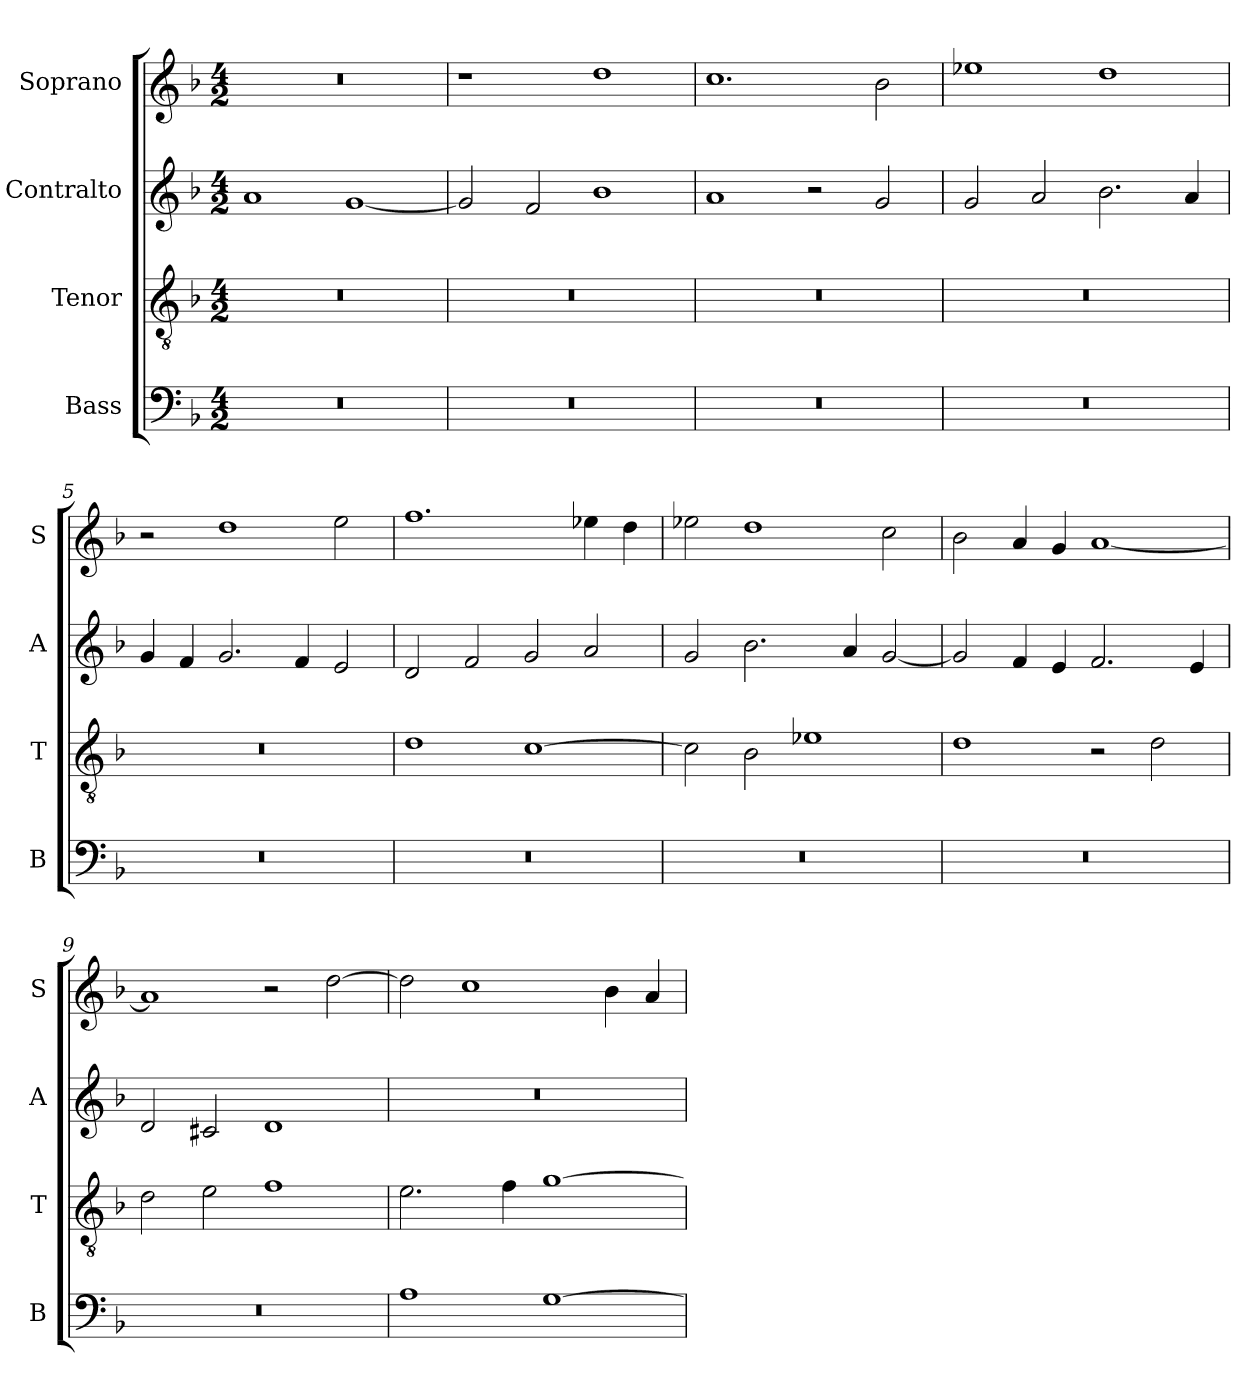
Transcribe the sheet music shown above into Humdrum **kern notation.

**kern	**kern	**kern	**kern
*part4	*part3	*part2	*part1
*staff4	*staff3	*staff2	*staff1
*I"Bass	*I"Tenor	*I"Contralto	*I"Soprano
*I'B	*I'T	*I'A	*I'S
*clefF4	*clefGv2	*clefG2	*clefG2
*k[b-]	*k[b-]	*k[b-]	*k[b-]
*G:dor	*G:dor	*G:dor	*G:dor
*M4/2	*M4/2	*M4/2	*M4/2
=1	=1	=1	=1
0r	0r	1a	0r
.	.	[1g	.
=2	=2	=2	=2
0r	0r	2g]	1r
.	.	2f	.
.	.	1b-	1dd
=3	=3	=3	=3
0r	0r	1a	1.cc
.	.	2r	.
.	.	2g	2b-
=4	=4	=4	=4
0r	0r	2g	1ee-X
.	.	2a	.
.	.	2.b-	1dd
.	.	4a	.
=5	=5	=5	=5
0r	0r	4g	2r
.	.	4f	.
.	.	2.g	1dd
.	.	4f	.
.	.	2e	2ee
=6	=6	=6	=6
0r	1d	2d	1.ff
.	.	2f	.
.	[1c	2g	.
.	.	2a	4ee-X
.	.	.	4dd
=7	=7	=7	=7
0r	2c]	2g	2ee-X
.	2B-	2.b-	1dd
.	1e-X	.	.
.	.	4a	.
.	.	[2g	2cc
=8	=8	=8	=8
0r	1d	2g]	2b-
.	.	4f	4a
.	.	4e	4g
.	2r	2.f	[1a
.	2d	.	.
.	.	4e	.
=9	=9	=9	=9
0r	2d	2d	1a]
.	2e	2c#X	.
.	1f	1d	2r
.	.	.	[2dd
=10	=10	=10	=10
1A	2.e	0r	2dd]
.	.	.	1cc
.	4f	.	.
[1G	[1g	.	.
.	.	.	4b-
.	.	.	4a
=	=	=	=
*-	*-	*-	*-
